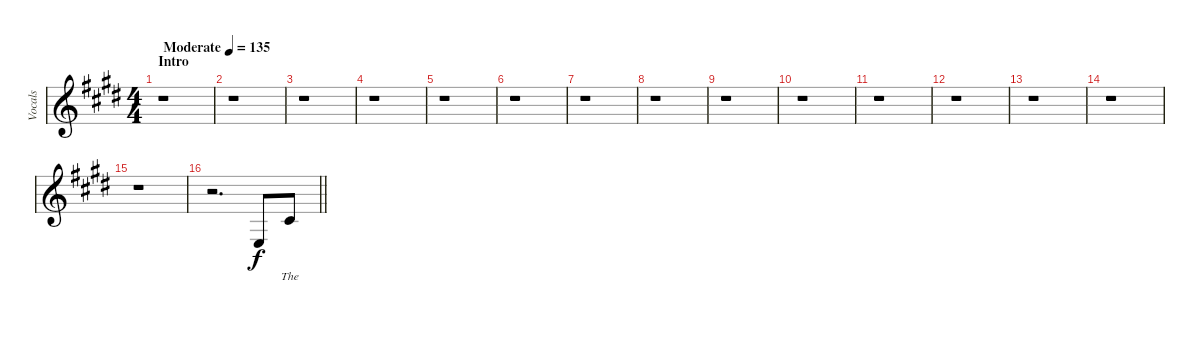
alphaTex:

\track ("Vocals" "Vocals") {instrument oboe}
\staff {score}
\tuning (E4 B3 G3 D3 A2 E2) {hide}
\ts (4 4)
\section ("" "Intro")
\tempo (135 "Moderate")
\clef g2
\ks c#minor
r.1{dy f instrument oboe} |
r.1 |
r.1 |
r.1 |
r.1 |
r.1 |
r.1 |
r.1 |
r.1 |
r.1 |
r.1 |
r.1 |
r.1 |
r.1 |
r.1 |
\barLineRight lightlight
r.2{d} 2.4.8{lyrics (0 "") lyrics (1 "") lyrics (2 "") lyrics (3 "") lyrics (4 "")} 6.3.8{lyrics (0 "The") lyrics (1 "") lyrics (2 "") lyrics (3 "") lyrics (4 "")}
